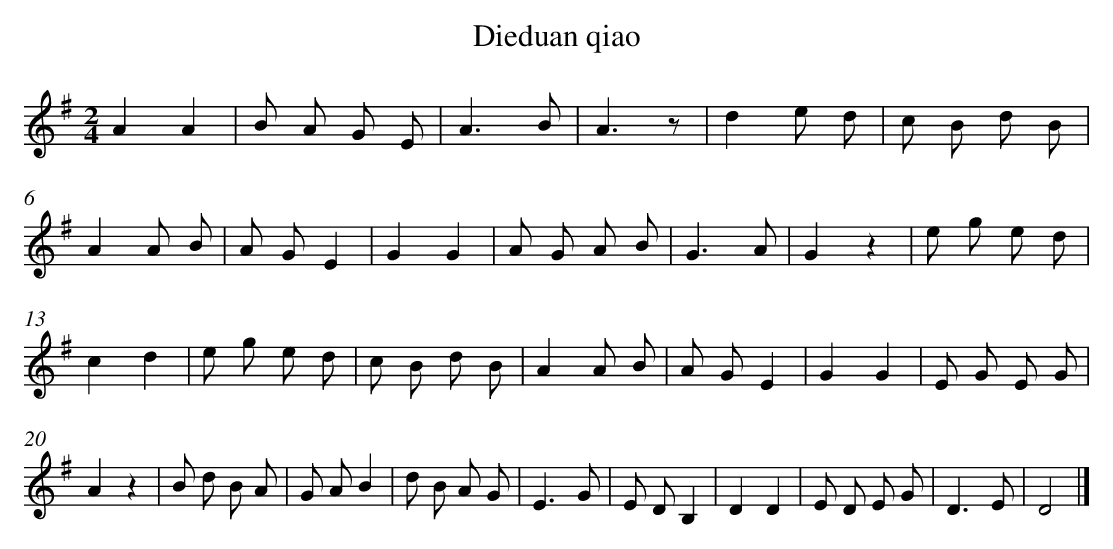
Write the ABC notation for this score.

X:1
T: Dieduan qiao
L: 1/8
M: 2/4
K: G
A2A2 [I:setbarnb 1]|
B A G E |
A3B |
A3z |
d2e d |
c B d B |
A2A B |
A GE2 |
G2G2 |
A G A B |
G3A |
G2z2 |
e g e d |
c2d2 |
e g e d |
c B d B |
A2A B |
A GE2 |
G2G2 |
E G E G |
A2z2 |
B d B A |
G AB2 |
d B A G |
E3G |
E DB,2 |
D2D2 |
E D E G |
D3E |
D4 |]
